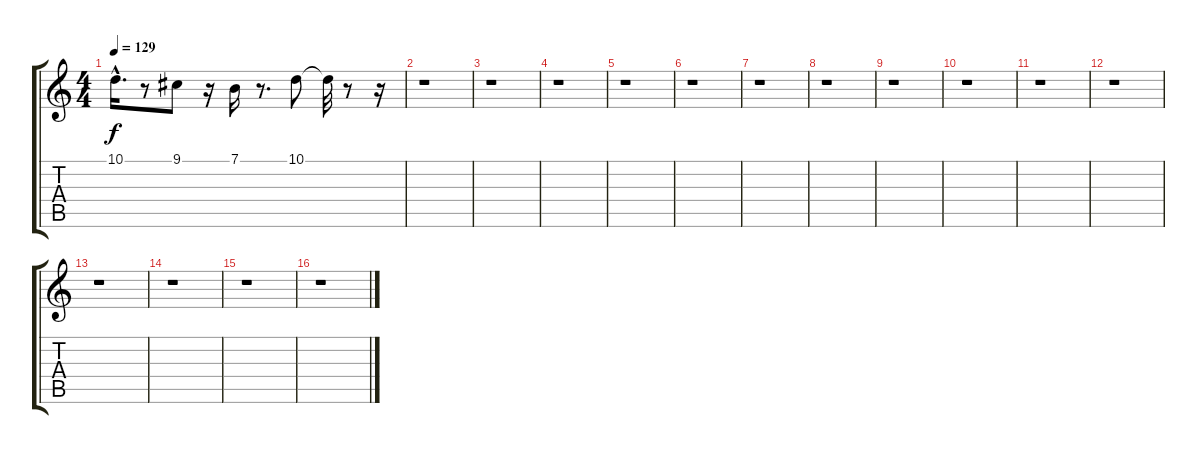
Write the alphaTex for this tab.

\track "" {instrument xylophone}
\staff {score tabs}
\tuning (E4 B3 G3 D3 A2 E2) {hide}
\ts (4 4)
\tempo 129
\clef g2
\ks c
10.1{hac}.16{d dy f} r.8 9.1.8 r.16 7.1.16 r.8{d} 10.1.8 10.1{t}.32 r.8 r.16 |
r.1 |
r.1 |
r.1 |
r.1 |
r.1 |
r.1 |
r.1 |
r.1 |
r.1 |
r.1 |
r.1 |
r.1 |
r.1 |
r.1 |
r.1
